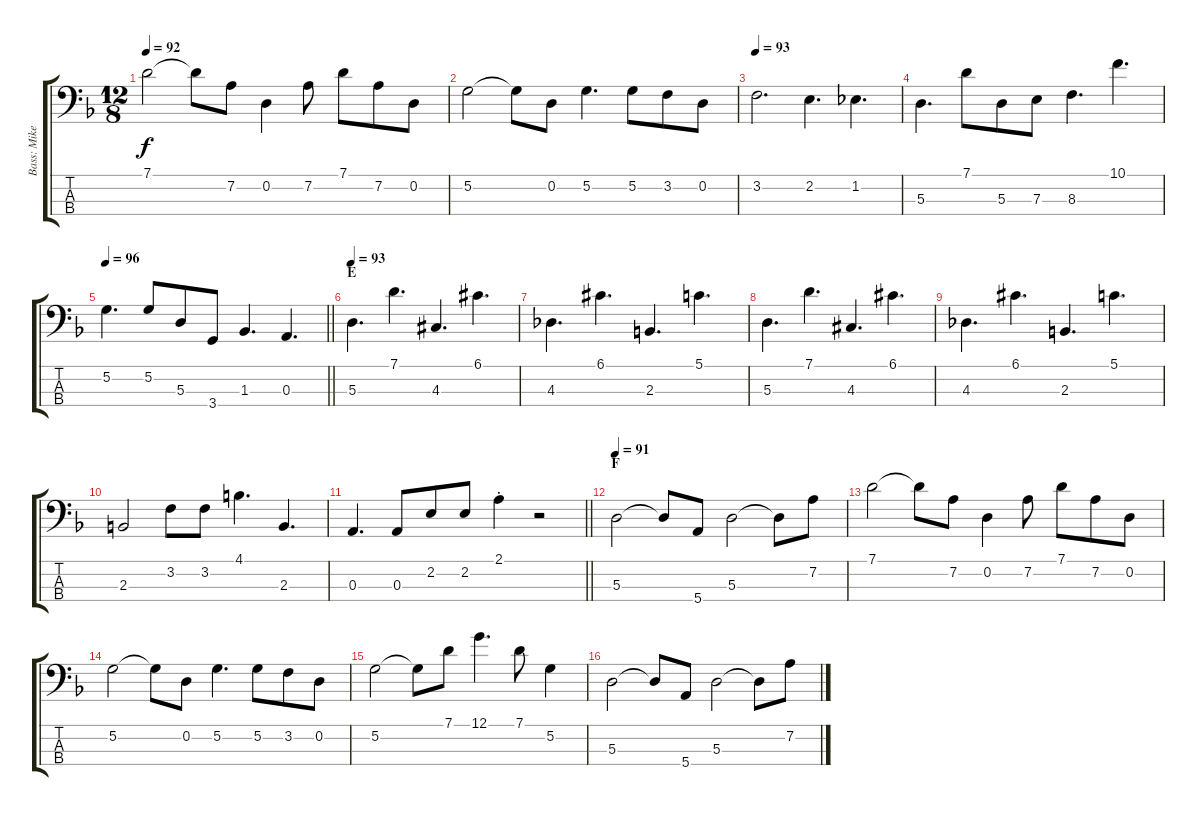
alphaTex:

\track ("Bass: Mike" "Bass: Mike") {instrument electricbassfinger}
\staff {score tabs}
\tuning (G2 D2 A1 E1) {hide}
\ts (12 8)
\tempo 92
\clef f4
\ks f
7.1.2{dy f} 7.1{t}.8 7.2.8 0.2.4 7.2.8 7.1.8 7.2.8 0.2.8 |
5.2.2 5.2{t}.8 0.2.8 5.2.4{d} 5.2.8 3.2.8 0.2.8 |
\tempo 93
3.2.2{d} 2.2.4{d} 1.2.4{d} |
5.3.4{d} 7.1.8 5.3.8 7.3.8 8.3.4{d} 10.1.4{d} |
\tempo 96
\barLineRight lightlight
5.2.4{d} 5.2.8 5.3.8 3.4.8 1.3.4{d} 0.3.4{d} |
\section ("" "E")
\tempo 93
5.3.4{d} 7.1.4{d} 4.3{acc #}.4{d} 6.1{acc #}.4{d} |
4.3.4{d} 6.1{acc #}.4{d} 2.3.4{d} 5.1.4{d} |
5.3.4{d} 7.1.4{d} 4.3{acc #}.4{d} 6.1{acc #}.4{d} |
4.3.4{d} 6.1{acc #}.4{d} 2.3.4{d} 5.1.4{d} |
2.3.2 3.2.8 3.2.8 4.1.4{d} 2.3.4{d} |
\barLineRight lightlight
0.3.4{d} 0.3.8 2.2.8 2.2.8 2.1{st}.4 r.2 |
\section ("" "F")
\tempo 91
5.3.2 5.3{t}.8 5.4.8 5.3.2 5.3{t}.8 7.2.8 |
7.1.2 7.1{t}.8 7.2.8 0.2.4 7.2.8 7.1.8 7.2.8 0.2.8 |
5.2.2 5.2{t}.8 0.2.8 5.2.4{d} 5.2.8 3.2.8 0.2.8 |
5.2.2 5.2{t}.8 7.1.8 12.1.4{d} 7.1.8 5.2.4 |
5.3.2 5.3{t}.8 5.4.8 5.3.2 5.3{t}.8 7.2.8
